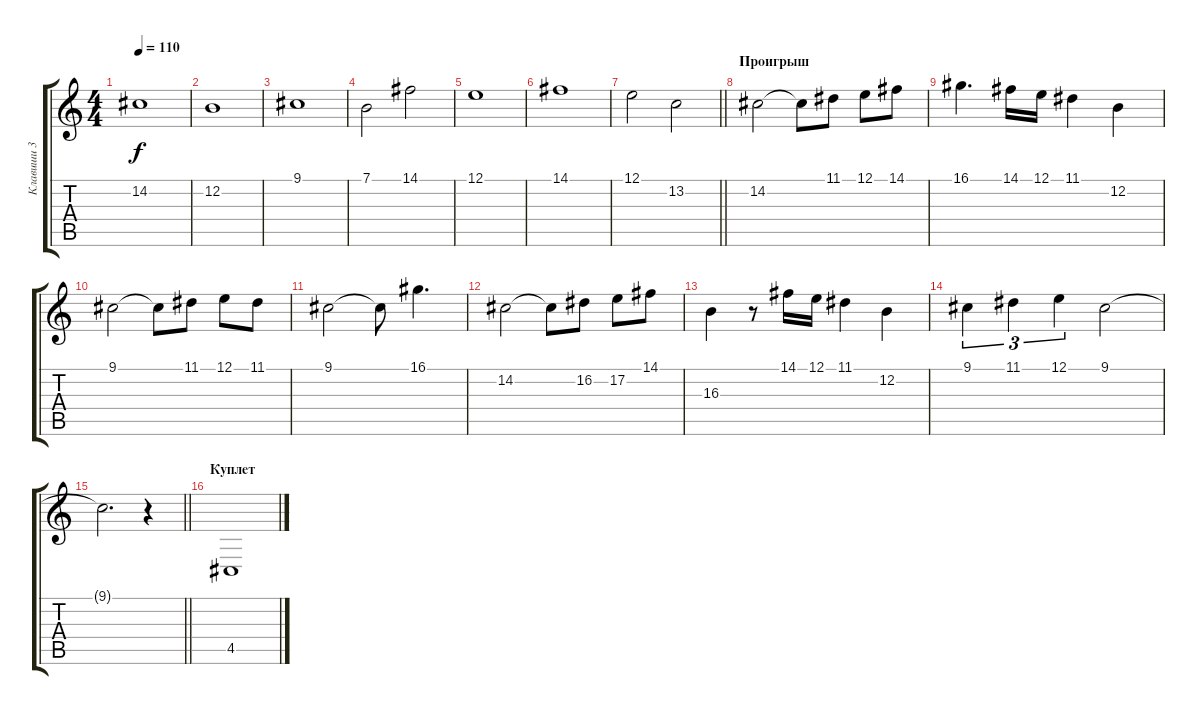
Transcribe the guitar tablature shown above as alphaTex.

\track ("Клавиши 3" "Клавиши 3") {instrument stringensemble1}
\staff {score tabs}
\tuning (E4 B3 G3 D3 A2 E2) {hide}
\ts (4 4)
\tempo 110
\clef g2
\ks c
14.2.1{dy f} |
12.2.1 |
9.1.1 |
7.1.2 14.1.2 |
12.1.1 |
14.1.1 |
\barLineRight lightlight
12.1.2 13.2.2 |
\section ("" "Проигрыш")
14.2.2 14.2{t}.8 11.1.8 12.1.8 14.1.8 |
16.1.4{d} 14.1.16 12.1.16 11.1.4 12.2.4 |
9.1.2 9.1{t}.8 11.1.8 12.1.8 11.1.8 |
9.1.2 9.1{t}.8 16.1.4{d} |
14.2.2 14.2{t}.8 16.2.8 17.2.8 14.1.8 |
16.3.4 r.8 14.1.16 12.1.16 11.1.4 12.2.4 |
9.1.4{tu (3 2)} 11.1.4{tu (3 2)} 12.1.4{tu (3 2)} 9.1.2 |
\barLineRight lightlight
9.1{t}.2{d} r.4 |
\section ("" "Куплет")
4.5.1
